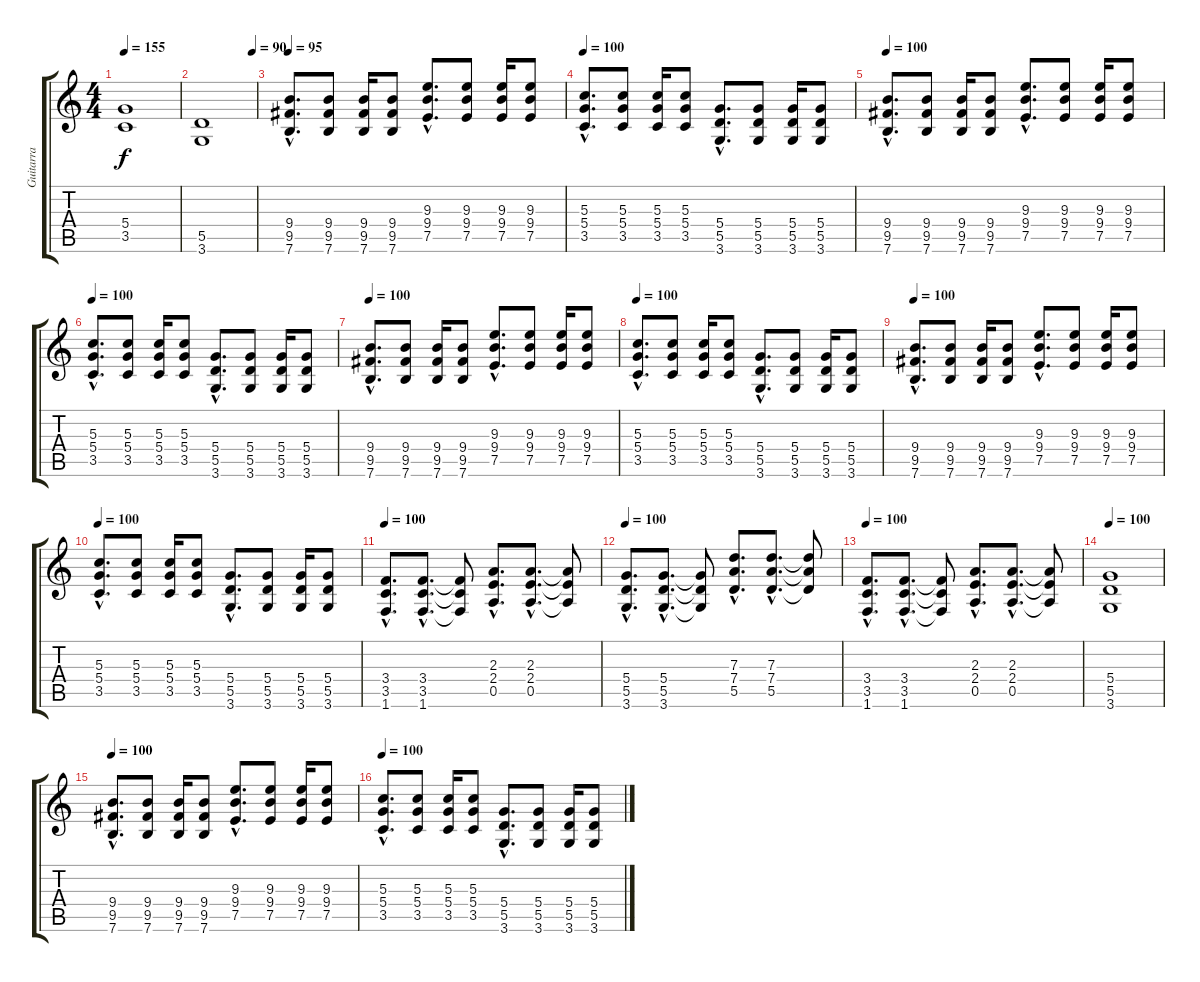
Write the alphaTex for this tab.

\track ("Guitarra" "Guitarra") {instrument distortionguitar}
\staff {score tabs}
\tuning (E4 B3 G3 D3 A2 E2) {hide}
\ts (4 4)
\tempo 155
\clef g2
\ks c
(5.4 3.5).1{dy f} |
\tempo (90 0.9375)
(5.5 3.6).1 |
\tempo 95
(9.4{hac} 9.5{hac} 7.6{hac}).8{d} (9.4 9.5 7.6).8 (9.4 9.5 7.6).16 (9.4 9.5 7.6).8 (9.3{hac} 9.4{hac} 7.5{hac}).8{d} (9.3 9.4 7.5).8 (9.3 9.4 7.5).16 (9.3 9.4 7.5).8 |
\tempo 100
(5.3{hac} 5.4{hac} 3.5{hac}).8{d} (5.3 5.4 3.5).8 (5.3 5.4 3.5).16 (5.3 5.4 3.5).8 (5.4{hac} 5.5{hac} 3.6{hac}).8{d} (5.4 5.5 3.6).8 (5.4 5.5 3.6).16 (5.4 5.5 3.6).8 |
\tempo 100
(9.4{hac} 9.5{hac} 7.6{hac}).8{d} (9.4 9.5 7.6).8 (9.4 9.5 7.6).16 (9.4 9.5 7.6).8 (9.3{hac} 9.4{hac} 7.5{hac}).8{d} (9.3 9.4 7.5).8 (9.3 9.4 7.5).16 (9.3 9.4 7.5).8 |
\tempo 100
(5.3{hac} 5.4{hac} 3.5{hac}).8{d} (5.3 5.4 3.5).8 (5.3 5.4 3.5).16 (5.3 5.4 3.5).8 (5.4{hac} 5.5{hac} 3.6{hac}).8{d} (5.4 5.5 3.6).8 (5.4 5.5 3.6).16 (5.4 5.5 3.6).8 |
\tempo 100
(9.4{hac} 9.5{hac} 7.6{hac}).8{d} (9.4 9.5 7.6).8 (9.4 9.5 7.6).16 (9.4 9.5 7.6).8 (9.3{hac} 9.4{hac} 7.5{hac}).8{d} (9.3 9.4 7.5).8 (9.3 9.4 7.5).16 (9.3 9.4 7.5).8 |
\tempo 100
(5.3{hac} 5.4{hac} 3.5{hac}).8{d} (5.3 5.4 3.5).8 (5.3 5.4 3.5).16 (5.3 5.4 3.5).8 (5.4{hac} 5.5{hac} 3.6{hac}).8{d} (5.4 5.5 3.6).8 (5.4 5.5 3.6).16 (5.4 5.5 3.6).8 |
\tempo 100
(9.4{hac} 9.5{hac} 7.6{hac}).8{d} (9.4 9.5 7.6).8 (9.4 9.5 7.6).16 (9.4 9.5 7.6).8 (9.3{hac} 9.4{hac} 7.5{hac}).8{d} (9.3 9.4 7.5).8 (9.3 9.4 7.5).16 (9.3 9.4 7.5).8 |
\tempo 100
(5.3{hac} 5.4{hac} 3.5{hac}).8{d} (5.3 5.4 3.5).8 (5.3 5.4 3.5).16 (5.3 5.4 3.5).8 (5.4{hac} 5.5{hac} 3.6{hac}).8{d} (5.4 5.5 3.6).8 (5.4 5.5 3.6).16 (5.4 5.5 3.6).8 |
\tempo 100
(3.4{hac} 3.5{hac} 1.6{hac}).8{d} (3.4{hac} 3.5{hac} 1.6{hac}).8{d} (3.4{t} 3.5{t} 1.6{t}).8 (2.3{hac} 2.4{hac} 0.5{hac}).8{d} (2.3{hac} 2.4{hac} 0.5{hac}).8{d} (2.3{t} 2.4{t} 0.5{t}).8 |
\tempo 100
(5.4{hac} 5.5{hac} 3.6{hac}).8{d} (5.4{hac} 5.5{hac} 3.6{hac}).8{d} (5.4{t} 5.5{t} 3.6{t}).8 (7.3{hac} 7.4{hac} 5.5{hac}).8{d} (7.3{hac} 7.4{hac} 5.5{hac}).8{d} (7.3{t} 7.4{t} 5.5{t}).8 |
\tempo 100
(3.4{hac} 3.5{hac} 1.6{hac}).8{d} (3.4{hac} 3.5{hac} 1.6{hac}).8{d} (3.4{t} 3.5{t} 1.6{t}).8 (2.3{hac} 2.4{hac} 0.5{hac}).8{d} (2.3{hac} 2.4{hac} 0.5{hac}).8{d} (2.3{t} 2.4{t} 0.5{t}).8 |
\tempo 100
(5.4 5.5 3.6).1 |
\tempo 100
(9.4{hac} 9.5{hac} 7.6{hac}).8{d} (9.4 9.5 7.6).8 (9.4 9.5 7.6).16 (9.4 9.5 7.6).8 (9.3{hac} 9.4{hac} 7.5{hac}).8{d} (9.3 9.4 7.5).8 (9.3 9.4 7.5).16 (9.3 9.4 7.5).8 |
\tempo 100
(5.3{hac} 5.4{hac} 3.5{hac}).8{d} (5.3 5.4 3.5).8 (5.3 5.4 3.5).16 (5.3 5.4 3.5).8 (5.4{hac} 5.5{hac} 3.6{hac}).8{d} (5.4 5.5 3.6).8 (5.4 5.5 3.6).16 (5.4 5.5 3.6).8
